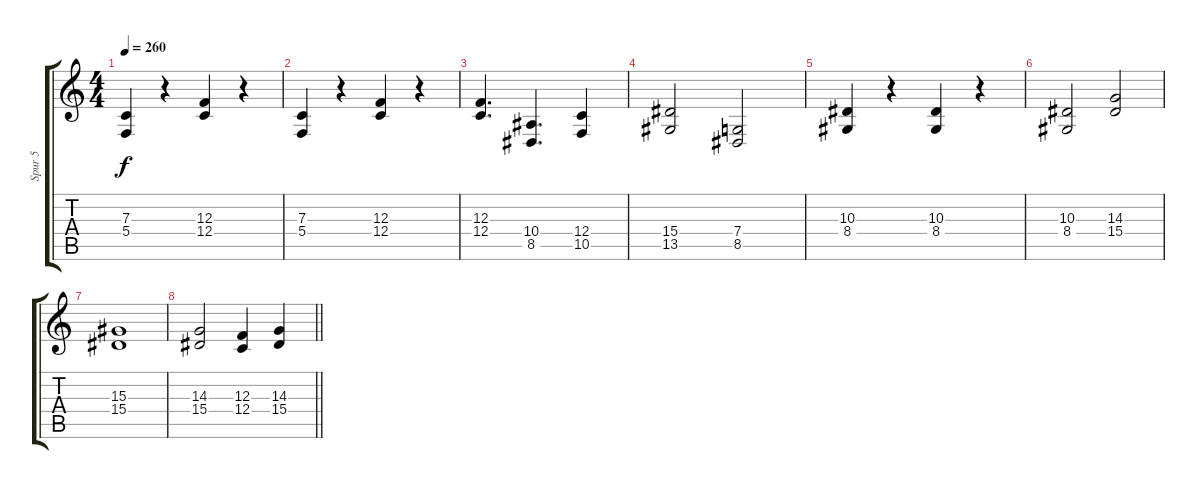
\track ("Spur 5" "Spur 5") {instrument stringensemble1}
\staff {score tabs}
\tuning (D4 A3 F3 C3 G2 D2) {hide}
\ts (4 4)
\tempo 260
\clef g2
\ks c
(7.3 5.4).4{dy f} r.4 (12.3 12.4).4 r.4 |
(7.3 5.4).4 r.4 (12.3 12.4).4 r.4 |
(12.3 12.4).4{d} (10.4 8.5).4{d} (12.4 10.5).4 |
(15.4 13.5).2 (7.4 8.5).2 |
(10.3 8.4).4 r.4 (10.3 8.4).4 r.4 |
(10.3 8.4).2 (14.3 15.4).2 |
(15.3 15.4).1 |
\barLineRight lightlight
(14.3 15.4).2 (12.3 12.4).4 (14.3 15.4).4
